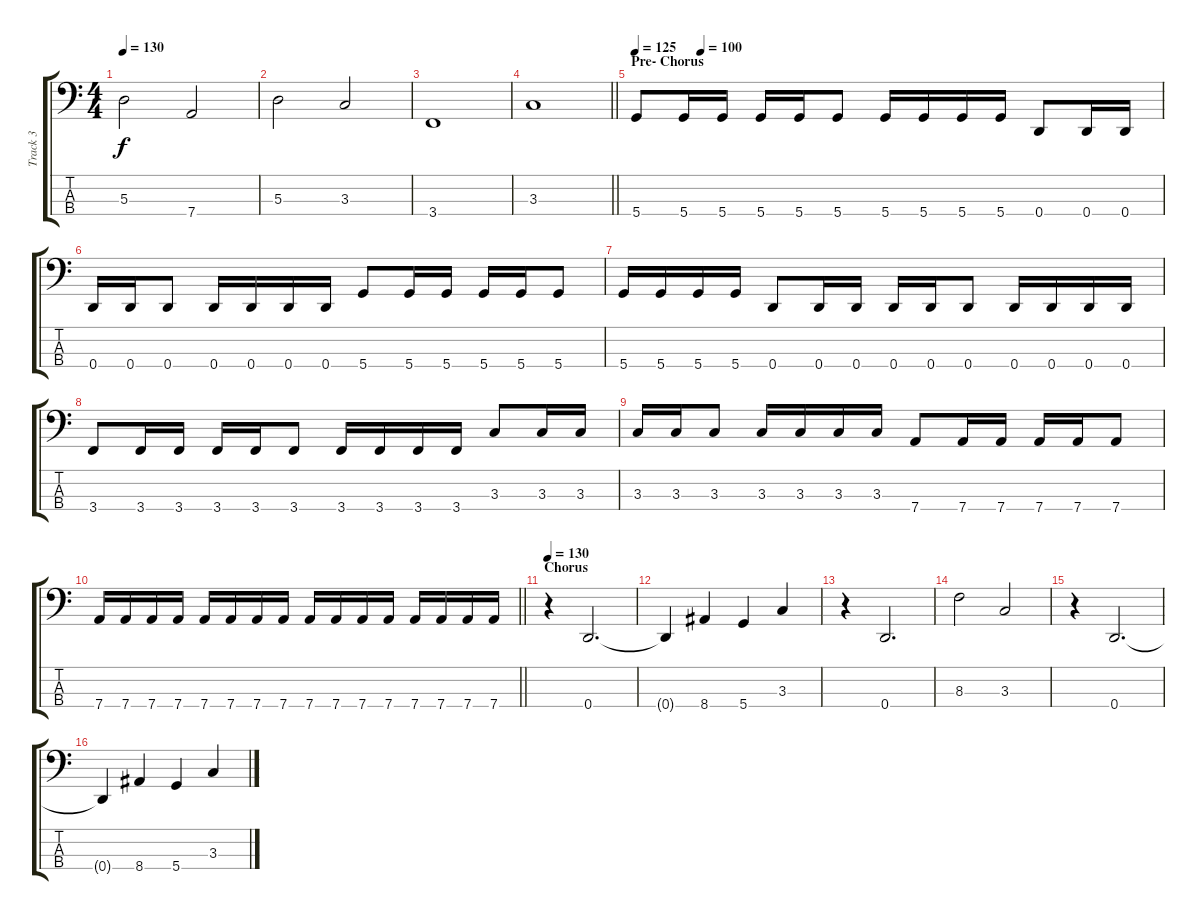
\track ("Track 3" "Track 3") {instrument electricbasspick}
\staff {score tabs}
\tuning (G2 D2 A1 D1) {hide}
\ts (4 4)
\tempo 130
\clef f4
\ks c
5.3.2{dy f} 7.4.2 |
5.3.2 3.3.2 |
3.4.1 |
\barLineRight lightlight
3.3.1 |
\section ("" "Pre- Chorus")
\tempo 110
\tempo (100 0.125)
\tempo 125
5.4.8 5.4.16 5.4.16 5.4.16 5.4.16 5.4.8 5.4.16 5.4.16 5.4.16 5.4.16 0.4.8 0.4.16 0.4.16 |
0.4.16 0.4.16 0.4.8 0.4.16 0.4.16 0.4.16 0.4.16 5.4.8 5.4.16 5.4.16 5.4.16 5.4.16 5.4.8 |
5.4.16 5.4.16 5.4.16 5.4.16 0.4.8 0.4.16 0.4.16 0.4.16 0.4.16 0.4.8 0.4.16 0.4.16 0.4.16 0.4.16 |
3.4.8 3.4.16 3.4.16 3.4.16 3.4.16 3.4.8 3.4.16 3.4.16 3.4.16 3.4.16 3.3.8 3.3.16 3.3.16 |
3.3.16 3.3.16 3.3.8 3.3.16 3.3.16 3.3.16 3.3.16 7.4.8 7.4.16 7.4.16 7.4.16 7.4.16 7.4.8 |
\barLineRight lightlight
7.4.16 7.4.16 7.4.16 7.4.16 7.4.16 7.4.16 7.4.16 7.4.16 7.4.16 7.4.16 7.4.16 7.4.16 7.4.16 7.4.16 7.4.16 7.4.16 |
\section ("" "Chorus")
\tempo 130
r.4 0.4.2{d} |
0.4{t}.4 8.4.4 5.4.4 3.3.4 |
r.4 0.4.2{d} |
8.3.2 3.3.2 |
r.4 0.4.2{d} |
0.4{t}.4 8.4.4 5.4.4 3.3.4
